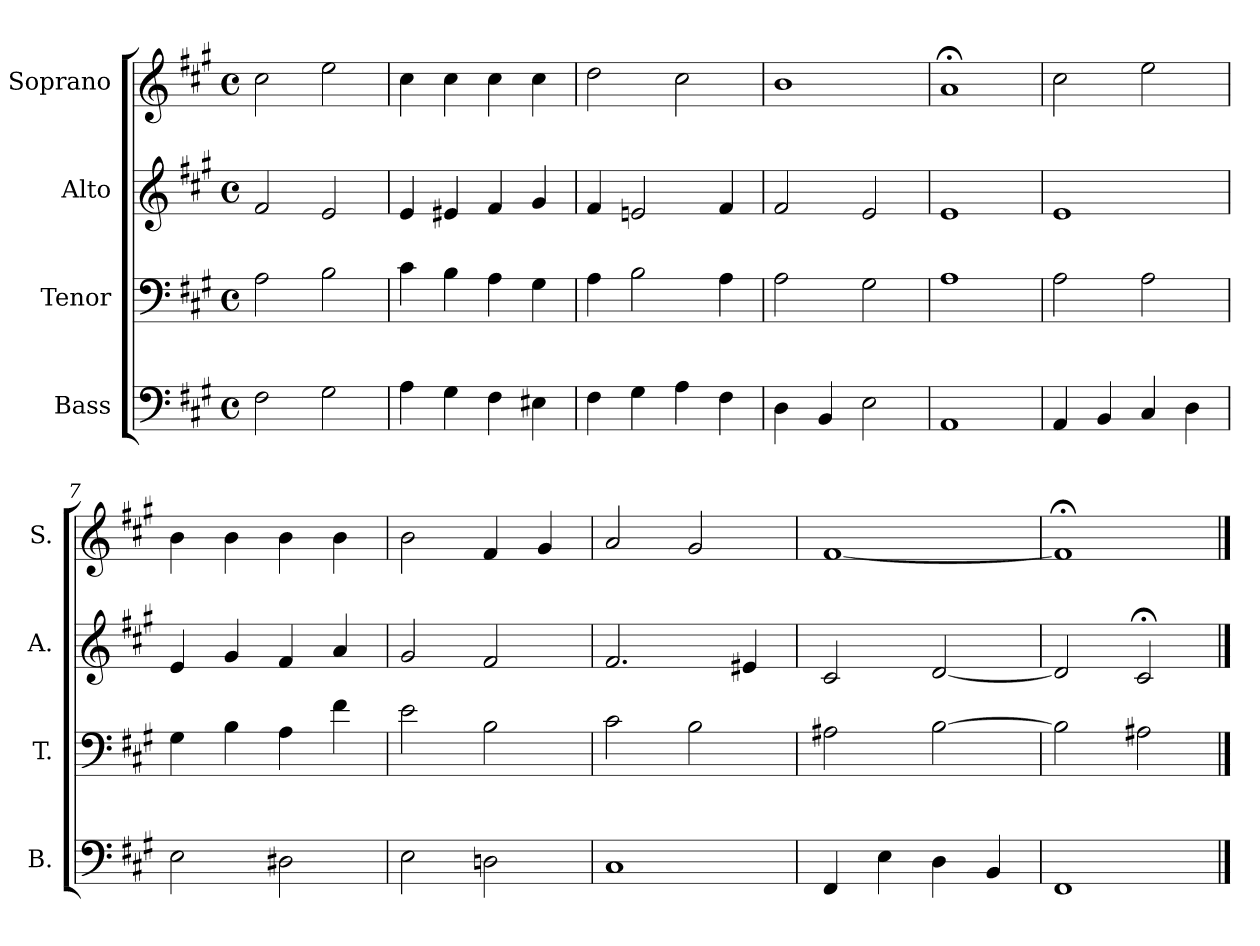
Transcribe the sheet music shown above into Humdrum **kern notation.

**kern	**kern	**kern	**kern
*part4	*part3	*part2	*part1
*staff4	*staff3	*staff2	*staff1
*I"Bass	*I"Tenor	*I"Alto	*I"Soprano
*I'B.	*I'T.	*I'A.	*I'S.
*clefF4	*clefF4	*clefG2	*clefG2
*k[f#c#g#]	*k[f#c#g#]	*k[f#c#g#]	*k[f#c#g#]
*f#:	*f#:	*f#:	*f#:
*M4/4	*M4/4	*M4/4	*M4/4
*met(c)	*met(c)	*met(c)	*met(c)
=1	=1	=1	=1
2F#\	2A\	2f#/	2cc#\
2G#\	2B\	2e/	2ee\
=2	=2	=2	=2
4A\	4c#\	4e/	4cc#\
4G#\	4B\	4e#X/	4cc#\
4F#\	4A\	4f#/	4cc#\
4E#X\	4G#\	4g#/	4cc#\
=3	=3	=3	=3
4F#\	4A\	4f#/	2dd\
4G#\	2B\	2en/	.
4A\	.	.	2cc#\
4F#\	4A\	4f#/	.
=4	=4	=4	=4
4D\	2A\	2f#/	1b
4BB/	.	.	.
2E\	2G#\	2e/	.
=5	=5	=5	=5
1AA	1A	1e	1a;<
!!LO:LB:g=z
=6	=6	=6	=6
4AA/	2A\	1e	2cc#\
4BB/	.	.	.
4C#/	2A\	.	2ee\
4D\	.	.	.
=7	=7	=7	=7
2E\	4G#\	4e/	4b\
.	4B\	4g#/	4b\
2D#X\	4A\	4f#/	4b\
.	4f#\	4a/	4b\
=8	=8	=8	=8
2E\	2e\	2g#/	2b\
2Dn\	2B\	2f#/	4f#/
.	.	.	4g#/
=9	=9	=9	=9
1C#	2c#\	2.f#/	2a/
.	2B\	.	2g#/
.	.	4e#X/	.
=10	=10	=10	=10
4FF#/	2A#X\	2c#/	[1f#
4E\	.	.	.
4D\	[2B\	[2d/	.
4BB/	.	.	.
=11	=11	=11	=11
1FF#	2B\]	2d/]	1f#;<]
.	2A#X\	2c#;</	.
==	==	==	==
*-	*-	*-	*-
